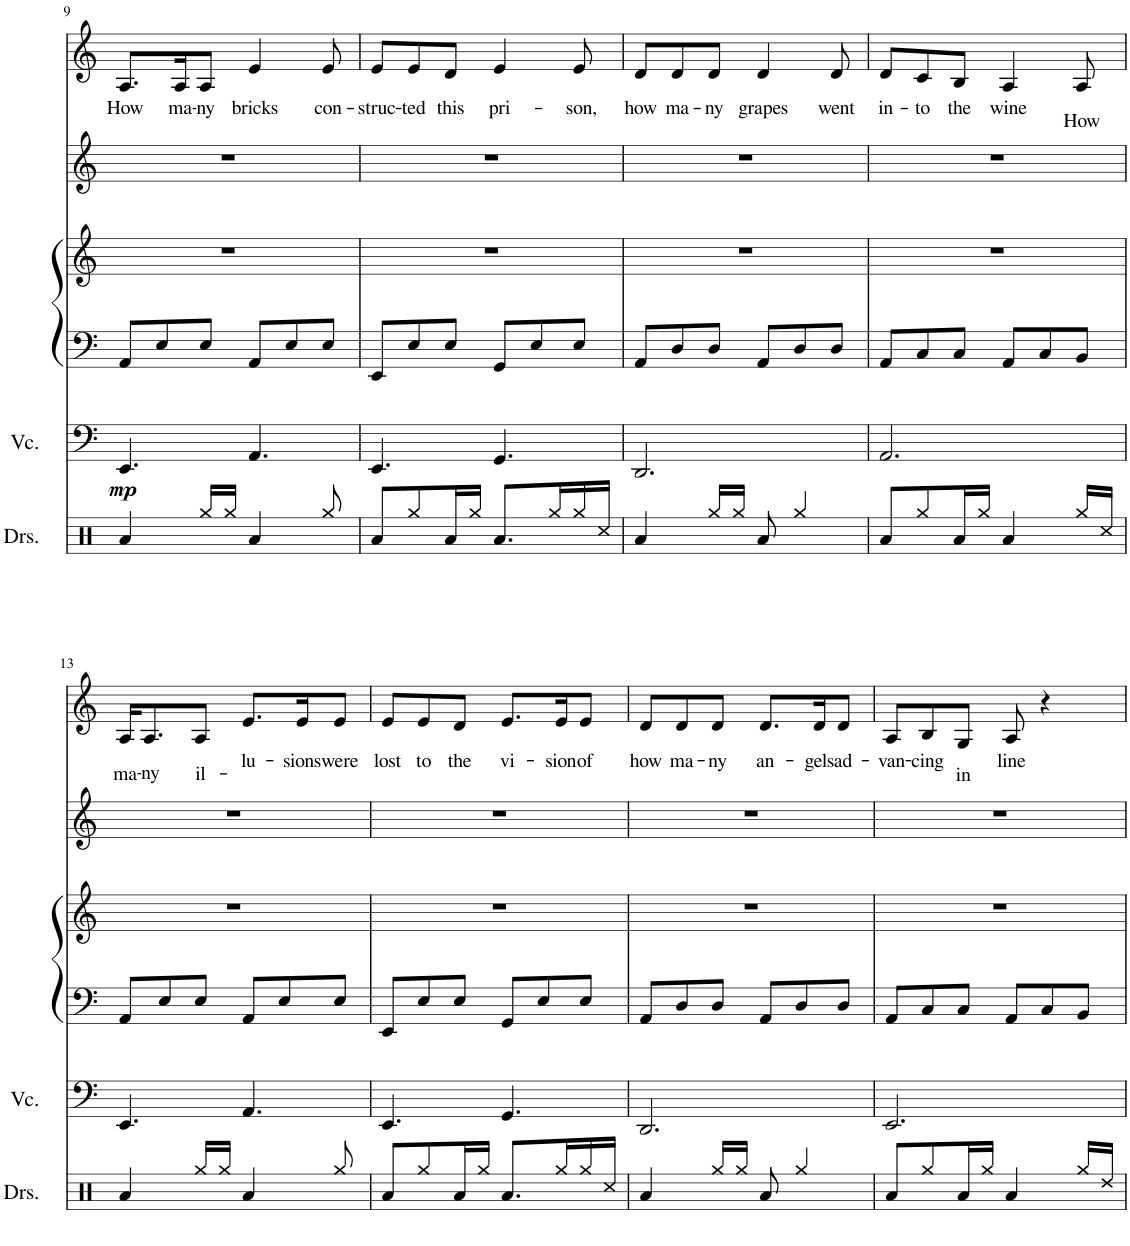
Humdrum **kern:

**kern	**kern	**dynam	**kern	**kern	**kern	**kern	**text
*part5	*part4	*part4	*part3	*part3	*part2	*part1	*part1
*staff6	*staff5	*staff5	*staff4	*staff3	*staff2	*staff1	*staff1
*I"Drumset	*I"Violoncello	*	*I"Piano	*	*I"Voice	*I"Voice	*
*I'Drs.	*I'Vc.	*	*I'Pno	*	*	*	*
!!LO:PB:g=z
*clefX	*clefF4	*	*clefF4	*clefG2	*clefG2	*clefG2	*
*k[]	*k[]	*	*k[]	*k[]	*k[]	*k[]	*
*M6/8	*M6/8	*	*M6/8	*M6/8	*M6/8	*M6/8	*
=9	=9	=9	=9	=9	=9	=9	=9
!	!	!LO:DY:b	!	!	!	!	!LO:LY:b
4Ra/	4.EE/	mp	8AA/L	2.r	2.r	8.A/L	How
.	.	.	8E/	.	.	.	.
!	!	!	!	!	!	!	!LO:LY:b
.	.	.	.	.	.	16A/K	ma-
!	!	!	!	!	!	!	!LO:LY:b
16Rgg/LL	.	.	8E/J	.	.	8A/J	-ny
16Rgg/JJ	.	.	.	.	.	.	.
!	!	!	!	!	!	!	!LO:LY:b
4Ra/	4.AA/	.	8AA/L	.	.	4e/	bricks
.	.	.	8E/	.	.	.	.
!	!	!	!	!	!	!	!LO:LY:b
8Rgg/	.	.	8E/J	.	.	8e/	con-
=10	=10	=10	=10	=10	=10	=10	=10
!	!	!	!	!	!	!	!LO:LY:b
8Ra/L	4.EE/	.	8EE/L	2.r	2.r	8e/L	-struc-
!	!	!	!	!	!	!	!LO:LY:b
8Rgg/	.	.	8E/	.	.	8e/	-ted
!	!	!	!	!	!	!	!LO:LY:b
16Ra/L	.	.	8E/J	.	.	8d/J	this
16Rgg/JJ	.	.	.	.	.	.	.
!	!	!	!	!	!	!	!LO:LY:b
8.Ra/L	4.GG/	.	8GG/L	.	.	4e/	pri-
.	.	.	8E/	.	.	.	.
16Rgg/L	.	.	.	.	.	.	.
!	!	!	!	!	!	!	!LO:LY:b
16Rgg/	.	.	8E/J	.	.	8e/	-son,
16Rcc/JJ	.	.	.	.	.	.	.
=11	=11	=11	=11	=11	=11	=11	=11
!	!	!	!	!	!	!	!LO:LY:b
4Ra/	2.DD/	.	8AA/L	2.r	2.r	8d/L	how
!	!	!	!	!	!	!	!LO:LY:b
.	.	.	8D/	.	.	8d/	ma-
!	!	!	!	!	!	!	!LO:LY:b
16Rgg/LL	.	.	8D/J	.	.	8d/J	-ny
16Rgg/JJ	.	.	.	.	.	.	.
!	!	!	!	!	!	!	!LO:LY:b
8Ra/	.	.	8AA/L	.	.	4d/	grapes
4Rgg/	.	.	8D/	.	.	.	.
!	!	!	!	!	!	!	!LO:LY:b
.	.	.	8D/J	.	.	8d/	went
=12	=12	=12	=12	=12	=12	=12	=12
!	!	!	!	!	!	!	!LO:LY:b
8Ra/L	2.AA/	.	8AA/L	2.r	2.r	8d/L	in-
!	!	!	!	!	!	!	!LO:LY:b
8Rgg/	.	.	8C/	.	.	8c/	-to
!	!	!	!	!	!	!	!LO:LY:b
16Ra/L	.	.	8C/J	.	.	8B/J	the
16Rgg/JJ	.	.	.	.	.	.	.
!	!	!	!	!	!	!	!LO:LY:b
4Ra/	.	.	8AA/L	.	.	4A/	wine
.	.	.	8C/	.	.	.	.
!	!	!	!	!	!	!	!LO:LY:b
16Rgg/LL	.	.	8BB/J	.	.	8A/	How
16Rcc/JJ	.	.	.	.	.	.	.
!!LO:LB:g=z
=13	=13	=13	=13	=13	=13	=13	=13
!	!	!	!	!	!	!	!LO:LY:b
4Ra/	4.EE/	.	8AA/L	2.r	2.r	16A/KL	ma-
!	!	!	!	!	!	!	!LO:LY:b
.	.	.	.	.	.	8.A/	-ny
.	.	.	8E/	.	.	.	.
!	!	!	!	!	!	!	!LO:LY:b
16Rgg/LL	.	.	8E/J	.	.	8A/J	il-
16Rgg/JJ	.	.	.	.	.	.	.
!	!	!	!	!	!	!	!LO:LY:b
4Ra/	4.AA/	.	8AA/L	.	.	8.e/L	-lu-
.	.	.	8E/	.	.	.	.
!	!	!	!	!	!	!	!LO:LY:b
.	.	.	.	.	.	16e/K	-sions
!	!	!	!	!	!	!	!LO:LY:b
8Rgg/	.	.	8E/J	.	.	8e/J	were
=14	=14	=14	=14	=14	=14	=14	=14
!	!	!	!	!	!	!	!LO:LY:b
8Ra/L	4.EE/	.	8EE/L	2.r	2.r	8e/L	lost
!	!	!	!	!	!	!	!LO:LY:b
8Rgg/	.	.	8E/	.	.	8e/	to
!	!	!	!	!	!	!	!LO:LY:b
16Ra/L	.	.	8E/J	.	.	8d/J	the
16Rgg/JJ	.	.	.	.	.	.	.
!	!	!	!	!	!	!	!LO:LY:b
8.Ra/L	4.GG/	.	8GG/L	.	.	8.e/L	vi-
.	.	.	8E/	.	.	.	.
!	!	!	!	!	!	!	!LO:LY:b
16Rgg/L	.	.	.	.	.	16e/K	-sion
!	!	!	!	!	!	!	!LO:LY:b
16Rgg/	.	.	8E/J	.	.	8e/J	of
16Rcc/JJ	.	.	.	.	.	.	.
=15	=15	=15	=15	=15	=15	=15	=15
!	!	!	!	!	!	!	!LO:LY:b
4Ra/	2.DD/	.	8AA/L	2.r	2.r	8d/L	how
!	!	!	!	!	!	!	!LO:LY:b
.	.	.	8D/	.	.	8d/	ma-
!	!	!	!	!	!	!	!LO:LY:b
16Rgg/LL	.	.	8D/J	.	.	8d/J	-ny
16Rgg/JJ	.	.	.	.	.	.	.
!	!	!	!	!	!	!	!LO:LY:b
8Ra/	.	.	8AA/L	.	.	8.d/L	an-
4Rgg/	.	.	8D/	.	.	.	.
!	!	!	!	!	!	!	!LO:LY:b
.	.	.	.	.	.	16d/K	-gels
!	!	!	!	!	!	!	!LO:LY:b
.	.	.	8D/J	.	.	8d/J	ad-
=16	=16	=16	=16	=16	=16	=16	=16
!	!	!	!	!	!	!	!LO:LY:b
8Ra/L	2.EE/	.	8AA/L	2.r	2.r	8A/L	-van-
!	!	!	!	!	!	!	!LO:LY:b
8Rgg/	.	.	8C/	.	.	8B/	-cing
!	!	!	!	!	!	!	!LO:LY:b
16Ra/L	.	.	8C/J	.	.	8G/J	in
16Rgg/JJ	.	.	.	.	.	.	.
!	!	!	!	!	!	!	!LO:LY:b
4Ra/	.	.	8AA/L	.	.	8A/	line
.	.	.	8C/	.	.	4r	.
16Rgg/LL	.	.	8BB/J	.	.	.	.
16Rdd/JJ	.	.	.	.	.	.	.
=	=	=	=	=	=	=	=
*-	*-	*-	*-	*-	*-	*-	*-
